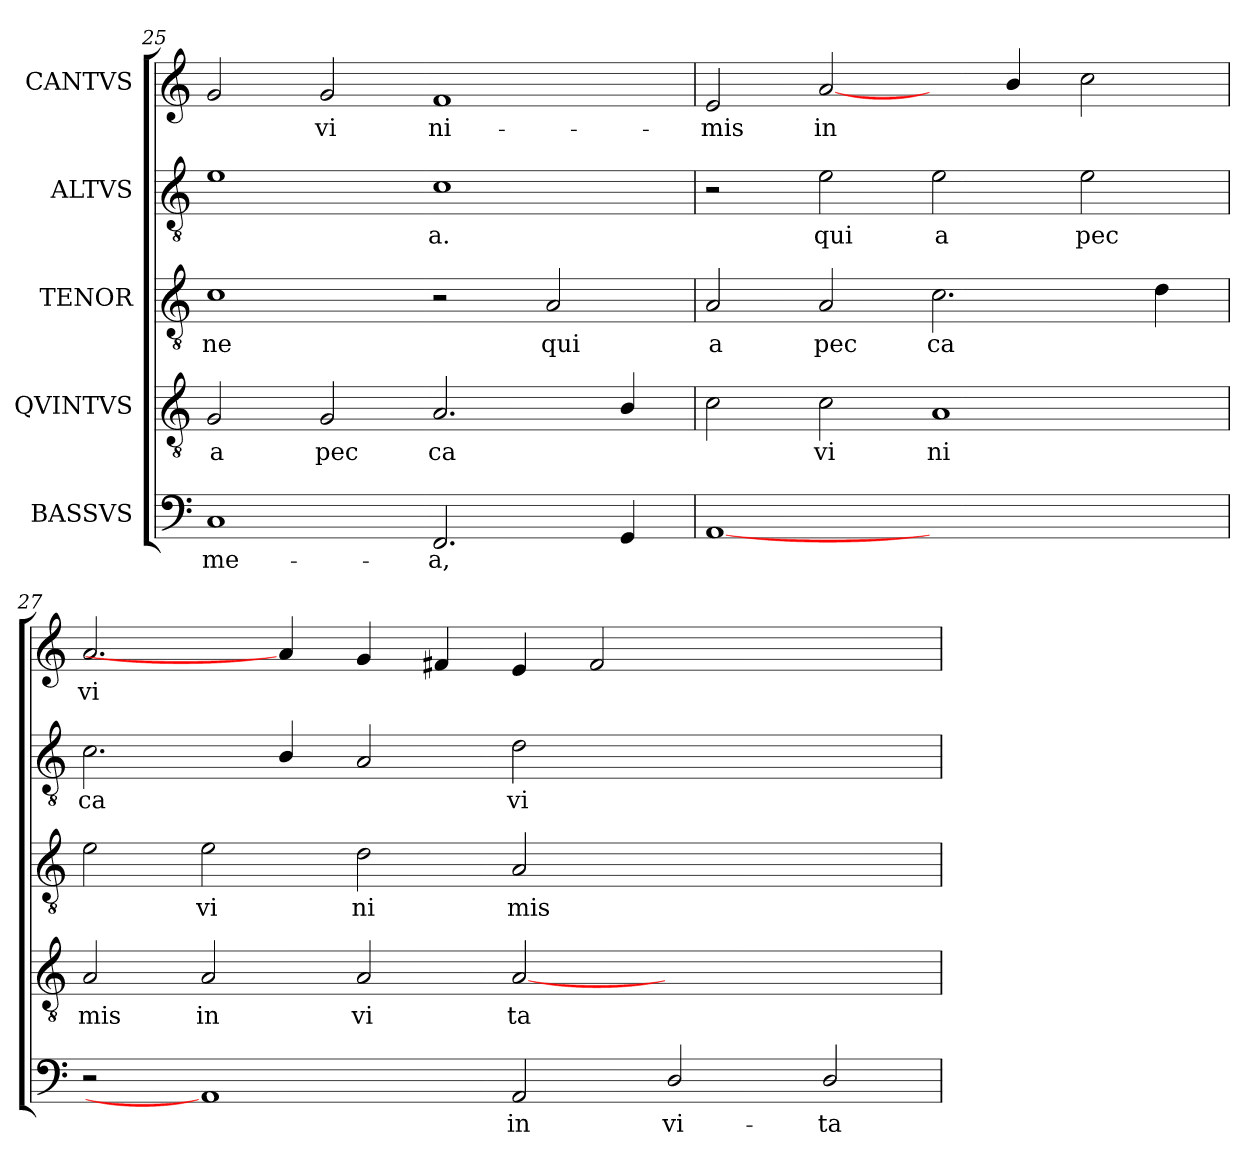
**kern	**text	**kern	**text	**kern	**text	**kern	**text	**kern	**text
*part5	*part5	*part4	*part4	*part3	*part3	*part2	*part2	*part1	*part1
*staff5	*staff5	*staff4	*staff4	*staff3	*staff3	*staff2	*staff2	*staff1	*staff1
*I"BASSVS	*	*I"QVINTVS	*	*I"TENOR	*	*I"ALTVS	*	*I"CANTVS	*
*clefF4	*	*clefGv2	*	*clefGv2	*	*clefGv2	*	*clefG2	*
*k[]	*	*k[]	*	*k[]	*	*k[]	*	*k[]	*
*C:	*	*C:	*	*C:	*	*C:	*	*C:	*
=25	=25	=25	=25	=25	=25	=25	=25	=25	=25
!	!LO:LY:b:cj	!	!LO:LY:b:cj	!	!LO:LY:b:cj	!	!LO:LY:b:cj	!	!LO:LY:b:cj
1C	me-	2G/	a	1c	ne	1e	.	2g/	--
!	!	!	!LO:LY:b:cj	!	!	!	!	!	!LO:LY:b:cj
.	.	2G/	pec	.	.	.	.	2g/	-vi
!	!LO:LY:b:cj	!	!LO:LY:b:cj	!	!	!	!LO:LY:b:cj	!	!LO:LY:b:cj
2.FF/	-a,	2.A/	ca	2r	.	1c	a.	1f	ni-
!	!	!	!	!	!LO:LY:b:cj	!	!	!	!
.	.	.	.	2A/	qui	.	.	.	.
!	!LO:LY:b:cj	!	!LO:LY:b:cj	!	!	!	!	!	!
4GG/	.	4B/	.	.	.	.	.	.	.
=26	=26	=26	=26	=26	=26	=26	=26	=26	=26
!	!LO:LY:b:cj	!	!LO:LY:b:cj	!	!LO:LY:b:cj	!	!	!	!LO:LY:b:cj
[1AA	.	2c\	.	2A/	a	2r	.	2e/	-mis
!	!	!	!LO:LY:b:cj	!	!LO:LY:b:cj	!	!LO:LY:b:cj	!	!LO:LY:b:cj
.	.	2c\	vi	2A/	pec	2e\	qui	[2a/	in
!	!	!	!LO:LY:b:cj	!	!LO:LY:b:cj	!	!LO:LY:b:cj	!	!
1ryy	.	1A	ni	2.c\	ca	2e\	a	4ryy	.
!	!	!	!	!	!	!	!	!	!LO:LY:b:cj
.	.	.	.	.	.	.	.	4b/	.
!	!	!	!	!	!	!	!LO:LY:b:cj	!	!LO:LY:b:cj
.	.	.	.	.	.	2e\	pec	2cc\	.
!	!	!	!	!	!LO:LY:b:cj	!	!	!	!
.	.	.	.	4d\	.	.	.	.	.
=27	=27	=27	=27	=27	=27	=27	=27	=27	=27
!	!	!	!LO:LY:b:cj	!	!LO:LY:b:cj	!	!LO:LY:b:cj	!	!LO:LY:b:cj
2r	.	2A/	mis	2e\	.	2.c\	ca	2.a/	vi-
!	!	!	!LO:LY:b:cj	!	!LO:LY:b:cj	!	!	!	!
1AA]	.	2A/	in	2e\	vi	.	.	.	.
!	!	!	!	!	!	!	!LO:LY:b:cj	!	!
.	.	.	.	.	.	4B/	.	4a/]	.
!	!	!	!LO:LY:b:cj	!	!LO:LY:b:cj	!	!LO:LY:b:cj	!	!LO:LY:b:cj
.	.	2A/	vi	2d\	ni	2A/	.	4g/	--
!	!	!	!	!	!	!	!	!	!LO:LY:b:cj
.	.	.	.	.	.	.	.	4f#X/	--
!	!LO:LY:b:cj	!	!LO:LY:b:cj	!	!LO:LY:b:cj	!	!LO:LY:b:cj	!	!LO:LY:b:cj
2AA/	in	[<2A/	ta	2A/	mis	2d\	vi	4e/	--
!	!	!	!	!	!	!	!	!	!LO:LY:b:cj
.	.	.	.	.	.	.	.	2f#/	--
!	!LO:LY:b:cj	!	!	!	!	!	!	!	!
2D/	vi-	1ryy	.	1ryy	.	1ryy	.	.	.
.	.	.	.	.	.	.	.	2.ryy	.
!	!LO:LY:b:cj	!	!	!	!	!	!	!	!
2D/	-ta	.	.	.	.	.	.	.	.
=	=	=	=	=	=	=	=	=	=
*-	*-	*-	*-	*-	*-	*-	*-	*-	*-
